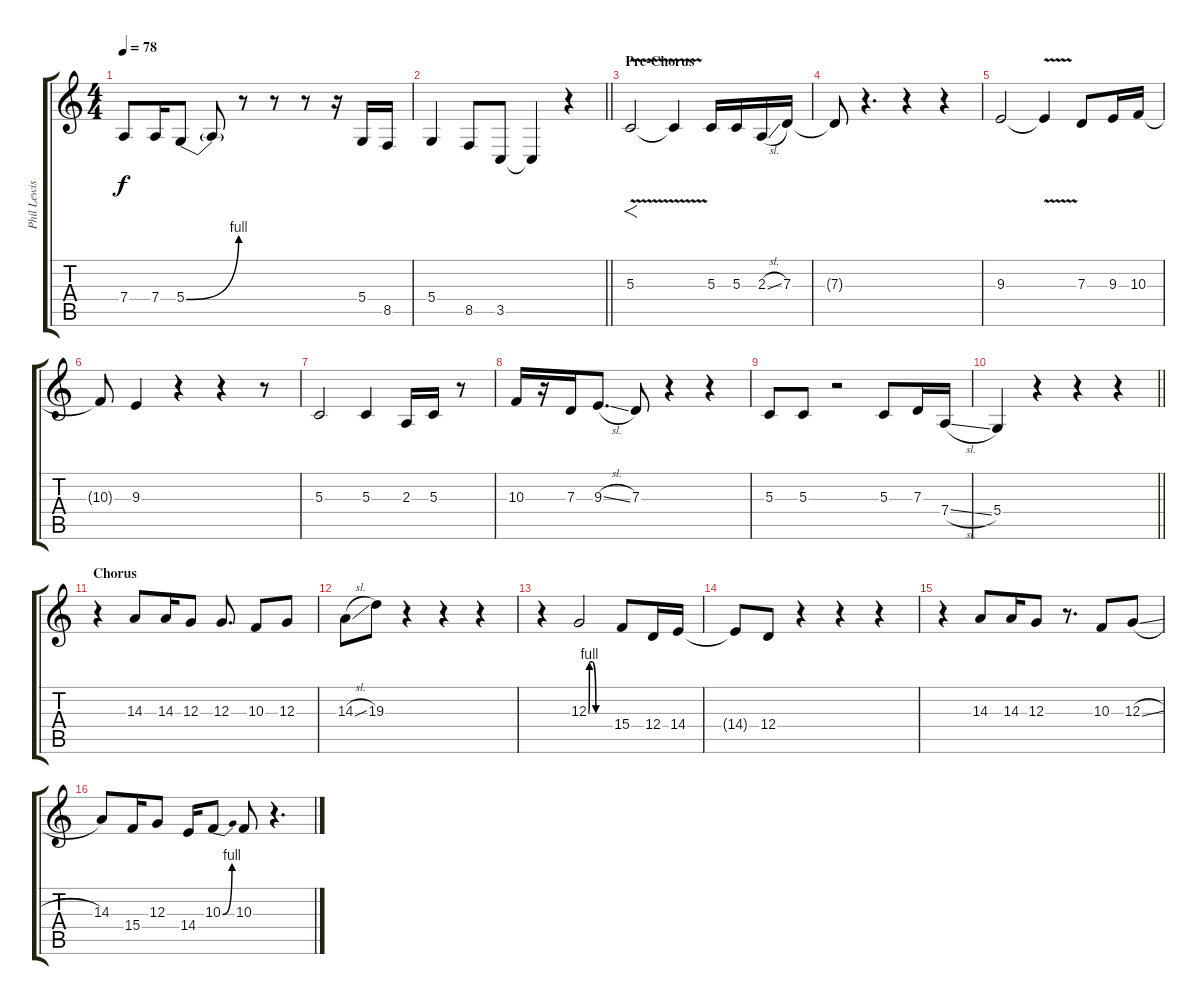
\track ("Phil Lewis" "Phil Lewis") {instrument lead2sawtooth}
\staff {score tabs}
\tuning (E4 B3 G3 D3 A2 E2) {hide}
\ts (4 4)
\tempo 78
\clef g2
\ks c
7.4.8{dy f} 7.4.16 5.4{be (bend 0 0 60 4)}.8 5.4{t}.8 r.8 r.8 r.8 r.16 5.4.16 8.5.16 |
\barLineRight lightlight
5.4.4 8.5.8 3.5.8 3.5{t}.4 r.4 |
\section ("" "Pre-Chorus")
5.3{v}.2{f} 5.3{t}.4 5.3.16 5.3.16 2.3{sl}.16 7.3.16 |
7.3{t}.8 r.4{d} r.4 r.4 |
9.3.2 9.3{v t}.4 7.3.8 9.3.16 10.3.16 |
10.3{t}.8 9.3.4 r.4 r.4 r.8 |
5.3.2 5.3.4 2.3.16 5.3.16 r.8 |
10.3.16 r.16 7.3.16 9.3{sl}.8{d} 7.3.8 r.4 r.4 |
5.3.8 5.3.8 r.2 5.3.8 7.3.16 7.4{sl}.16 |
\barLineRight lightlight
5.4.4 r.4 r.4 r.4 |
\section ("" "Chorus")
r.4 14.3.8 14.3.16 12.3.8 12.3.8{d} 10.3.8 12.3.8 |
14.3{sl}.8 19.3.8 r.4 r.4 r.4 |
r.4 12.3{be (custom 0 0 2 4 10 4 20 0 60 0)}.2 15.4.8 12.4.16 14.4.16 |
14.4{t}.8 12.4.8 r.4 r.4 r.4 |
r.4 14.3.8 14.3.16 12.3.8 r.8{d} 10.3.8 12.3{sl}.8 |
14.3.8 15.4.16 12.3.8 14.4.16 10.3{be (bend 0 0 60 4)}.8 10.3.8 r.4{d}
